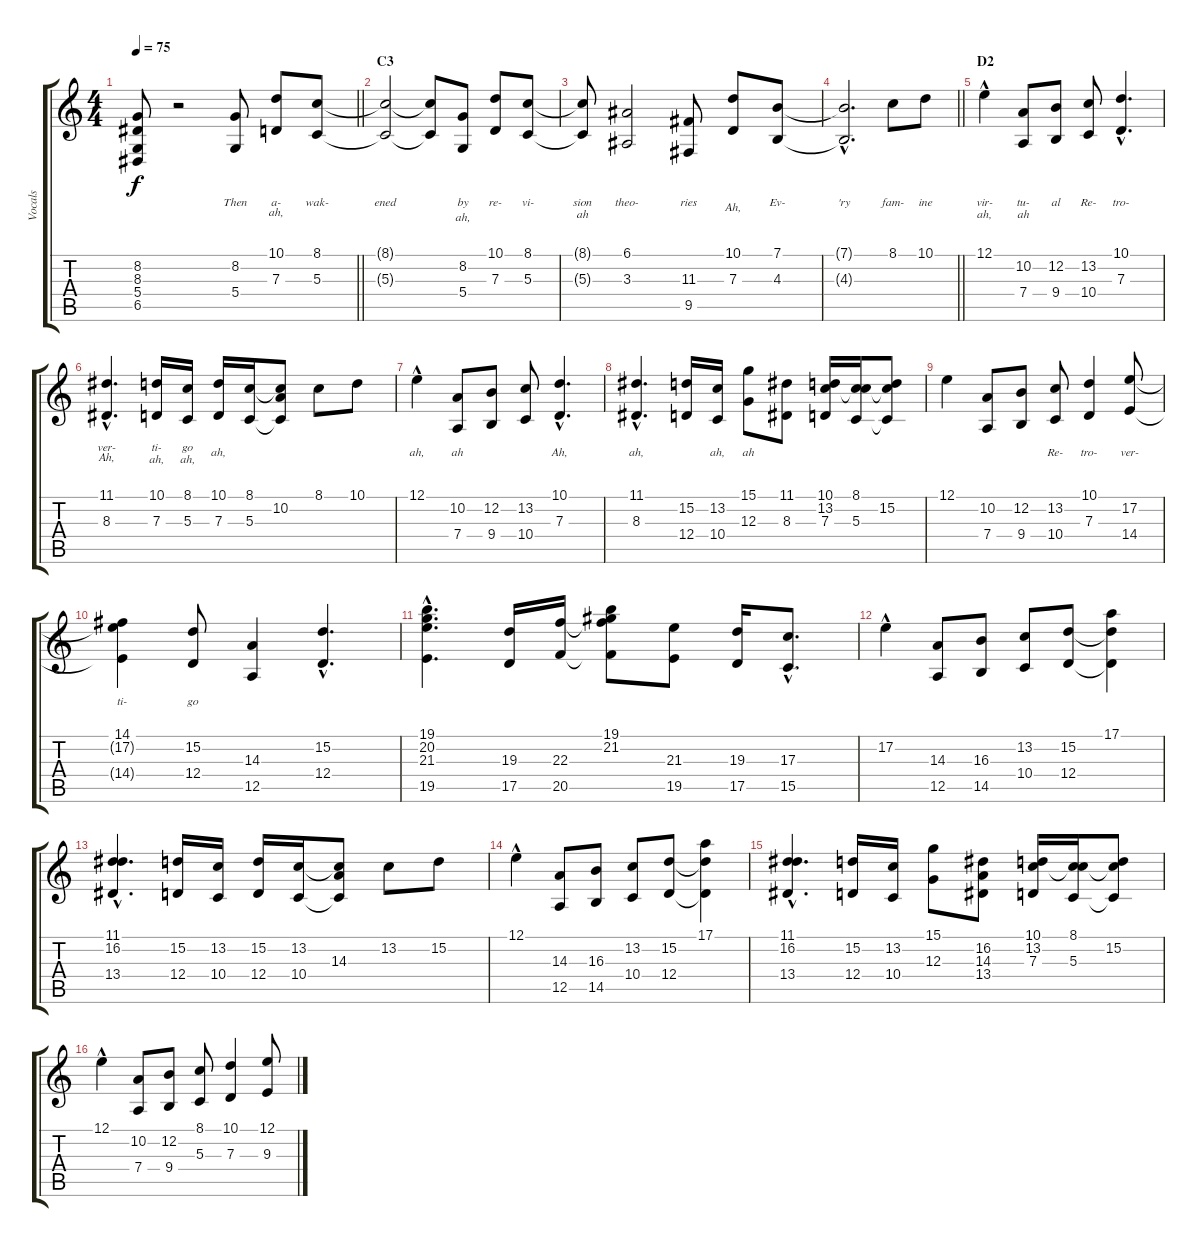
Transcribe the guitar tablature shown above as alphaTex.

\track ("Vocals" "Vocals") {instrument lead6voice}
\staff {score tabs}
\tuning (E4 B3 G3 D3 A2 E2) {hide}
\ts (4 4)
\tempo 75
\clef g2
\barLineRight lightlight
\ks c
(8.2{t} 8.3{t} 5.4{t} 6.5{t}).8{lyrics (0 "") lyrics (1 "") lyrics (2 "") lyrics (3 "") lyrics (4 "") dy f} r.2 (8.2 5.4).8{lyrics (0 "Then") lyrics (1 "") lyrics (2 "") lyrics (3 "") lyrics (4 "")} (10.1 7.3).8{lyrics (0 "a-") lyrics (1 "ah,") lyrics (2 "") lyrics (3 "") lyrics (4 "")} (8.1 5.3).8{lyrics (0 "wak-") lyrics (1 "") lyrics (2 "") lyrics (3 "") lyrics (4 "")} |
\section ("" "C3")
(8.1{t} 5.3{t}).2{lyrics (0 "ened") lyrics (1 "") lyrics (2 "") lyrics (3 "") lyrics (4 "")} (8.1{t} 5.3{t}).8{lyrics (0 "") lyrics (1 "") lyrics (2 "") lyrics (3 "") lyrics (4 "")} (8.2 5.4).8{lyrics (0 "by") lyrics (1 "ah,") lyrics (2 "") lyrics (3 "") lyrics (4 "")} (10.1 7.3).8{lyrics (0 "re-") lyrics (1 "") lyrics (2 "") lyrics (3 "") lyrics (4 "")} (8.1 5.3).8{lyrics (0 "vi-") lyrics (1 "") lyrics (2 "") lyrics (3 "") lyrics (4 "")} |
(8.1{t} 5.3{t}).8{lyrics (0 "sion") lyrics (1 "ah") lyrics (2 "") lyrics (3 "") lyrics (4 "")} (6.1 3.3).2{lyrics (0 "theo-") lyrics (1 "") lyrics (2 "") lyrics (3 "") lyrics (4 "")} (11.3 9.5).8{lyrics (0 "ries") lyrics (1 "") lyrics (2 "") lyrics (3 "") lyrics (4 "")} (10.1 7.3).8{lyrics (0 "") lyrics (1 "Ah,") lyrics (2 "") lyrics (3 "") lyrics (4 "")} (7.1 4.3).8{lyrics (0 "Ev-") lyrics (1 "") lyrics (2 "") lyrics (3 "") lyrics (4 "")} |
\barLineRight lightlight
(7.1{hac t} 4.3{hac t}).2{d lyrics (0 "'ry") lyrics (1 "") lyrics (2 "") lyrics (3 "") lyrics (4 "")} 8.1.8{lyrics (0 "fam-") lyrics (1 "") lyrics (2 "") lyrics (3 "") lyrics (4 "")} 10.1.8{lyrics (0 "ine") lyrics (1 "") lyrics (2 "") lyrics (3 "") lyrics (4 "")} |
\section ("" "D2")
12.1{hac}.4{lyrics (0 "vir-") lyrics (1 "ah,") lyrics (2 "") lyrics (3 "") lyrics (4 "")} (10.2 7.4).8{lyrics (0 "tu-") lyrics (1 "ah") lyrics (2 "") lyrics (3 "") lyrics (4 "")} (12.2 9.4).8{lyrics (0 "al") lyrics (1 "") lyrics (2 "") lyrics (3 "") lyrics (4 "")} (13.2 10.4).8{lyrics (0 "Re-") lyrics (1 "") lyrics (2 "") lyrics (3 "") lyrics (4 "")} (10.1{hac} 7.3{hac}).4{d lyrics (0 "tro-") lyrics (1 "") lyrics (2 "") lyrics (3 "") lyrics (4 "")} |
(11.1{hac} 8.3{hac}).4{d lyrics (0 "ver-") lyrics (1 "Ah,") lyrics (2 "") lyrics (3 "") lyrics (4 "")} (10.1 7.3).16{lyrics (0 "ti-") lyrics (1 "ah,") lyrics (2 "") lyrics (3 "") lyrics (4 "")} (8.1 5.3).16{lyrics (0 "go") lyrics (1 "ah,") lyrics (2 "") lyrics (3 "") lyrics (4 "")} (10.1 7.3).16{lyrics (0 "") lyrics (1 "ah,") lyrics (2 "") lyrics (3 "") lyrics (4 "")} (8.1 5.3).16{lyrics (0 "") lyrics (1 "") lyrics (2 "") lyrics (3 "") lyrics (4 "")} (8.1{t} 10.2 5.3{t}).8{lyrics (0 "") lyrics (1 "") lyrics (2 "") lyrics (3 "") lyrics (4 "")} 8.1.8{lyrics (0 "") lyrics (1 "") lyrics (2 "") lyrics (3 "") lyrics (4 "")} 10.1.8{lyrics (0 "") lyrics (1 "") lyrics (2 "") lyrics (3 "") lyrics (4 "")} |
12.1{hac}.4{lyrics (0 "") lyrics (1 "ah,") lyrics (2 "") lyrics (3 "") lyrics (4 "")} (10.2 7.4).8{lyrics (0 "") lyrics (1 "ah") lyrics (2 "") lyrics (3 "") lyrics (4 "")} (12.2 9.4).8{lyrics (0 "") lyrics (1 "") lyrics (2 "") lyrics (3 "") lyrics (4 "")} (13.2 10.4).8{lyrics (0 "") lyrics (1 "") lyrics (2 "") lyrics (3 "") lyrics (4 "")} (10.1{hac} 7.3{hac}).4{d lyrics (0 "") lyrics (1 "Ah,") lyrics (2 "") lyrics (3 "") lyrics (4 "")} |
(11.1{hac} 8.3{hac}).4{d lyrics (0 "") lyrics (1 "ah,") lyrics (2 "") lyrics (3 "") lyrics (4 "")} (15.2 12.4).16{lyrics (0 "") lyrics (1 "") lyrics (2 "") lyrics (3 "") lyrics (4 "")} (13.2 10.4).16{lyrics (0 "") lyrics (1 "ah,") lyrics (2 "") lyrics (3 "") lyrics (4 "")} (15.1 12.3).8{lyrics (0 "") lyrics (1 "ah") lyrics (2 "") lyrics (3 "") lyrics (4 "")} (11.1 8.3).8{lyrics (0 "") lyrics (1 "") lyrics (2 "") lyrics (3 "") lyrics (4 "")} (10.1 13.2 7.3).16{lyrics (0 "") lyrics (1 "") lyrics (2 "") lyrics (3 "") lyrics (4 "")} (8.1 13.2{t} 5.3).16{lyrics (0 "") lyrics (1 "") lyrics (2 "") lyrics (3 "") lyrics (4 "")} (8.1{t} 15.2 5.3{t}).8{lyrics (0 "") lyrics (1 "") lyrics (2 "") lyrics (3 "") lyrics (4 "")} |
12.1.4{lyrics (0 "") lyrics (1 "") lyrics (2 "") lyrics (3 "") lyrics (4 "")} (10.2 7.4).8{lyrics (0 "") lyrics (1 "") lyrics (2 "") lyrics (3 "") lyrics (4 "")} (12.2 9.4).8{lyrics (0 "") lyrics (1 "") lyrics (2 "") lyrics (3 "") lyrics (4 "")} (13.2 10.4).8{lyrics (0 "") lyrics (1 "Re-") lyrics (2 "") lyrics (3 "") lyrics (4 "")} (10.1 7.3).4{lyrics (0 "") lyrics (1 "tro-") lyrics (2 "") lyrics (3 "") lyrics (4 "")} (17.2 14.4).8{lyrics (0 "") lyrics (1 "ver-") lyrics (2 "") lyrics (3 "") lyrics (4 "")} |
(14.1 17.2{t} 14.4{t}).4{lyrics (0 "") lyrics (1 "ti-") lyrics (2 "") lyrics (3 "") lyrics (4 "")} (15.2 12.4).8{lyrics (0 "") lyrics (1 "go") lyrics (2 "") lyrics (3 "") lyrics (4 "")} (14.3 12.5).4 (15.2{hac} 12.4{hac}).4{d} |
(19.1 20.2 21.3{hac} 19.5{hac}).4{d} (19.3 17.5).16 (22.3 20.5).16 (19.1 21.2 22.3{t} 20.5{t}).8 (21.3 19.5).8 (19.3 17.5).16 (17.3{hac} 15.5{hac}).8{d} |
17.2{hac}.4 (14.3 12.5).8 (16.3 14.5).8 (13.2 10.4).8 (15.2 12.4).8 (17.1 15.2{t} 12.4{t}).4 |
(11.1{hac} 16.2 13.4{hac}).4{d} (15.2 12.4).16 (13.2 10.4).16 (15.2 12.4).16 (13.2 10.4).16 (13.2{t} 14.3 10.4{t}).8 13.2.8 15.2.8 |
12.1{hac}.4 (14.3 12.5).8 (16.3 14.5).8 (13.2 10.4).8 (15.2 12.4).8 (17.1 15.2{t} 12.4{t}).4 |
(11.1{hac} 16.2 13.4{hac}).4{d} (15.2 12.4).16 (13.2 10.4).16 (15.1 12.3).8 (16.2 14.3 13.4).8 (10.1 13.2 7.3).16 (8.1 13.2{t} 5.3).16 (8.1{t} 15.2 5.3{t}).8 |
12.1{hac}.4 (10.2 7.4).8 (12.2 9.4).8 (8.1 5.3).8 (10.1 7.3).4 (12.1 9.3).8
